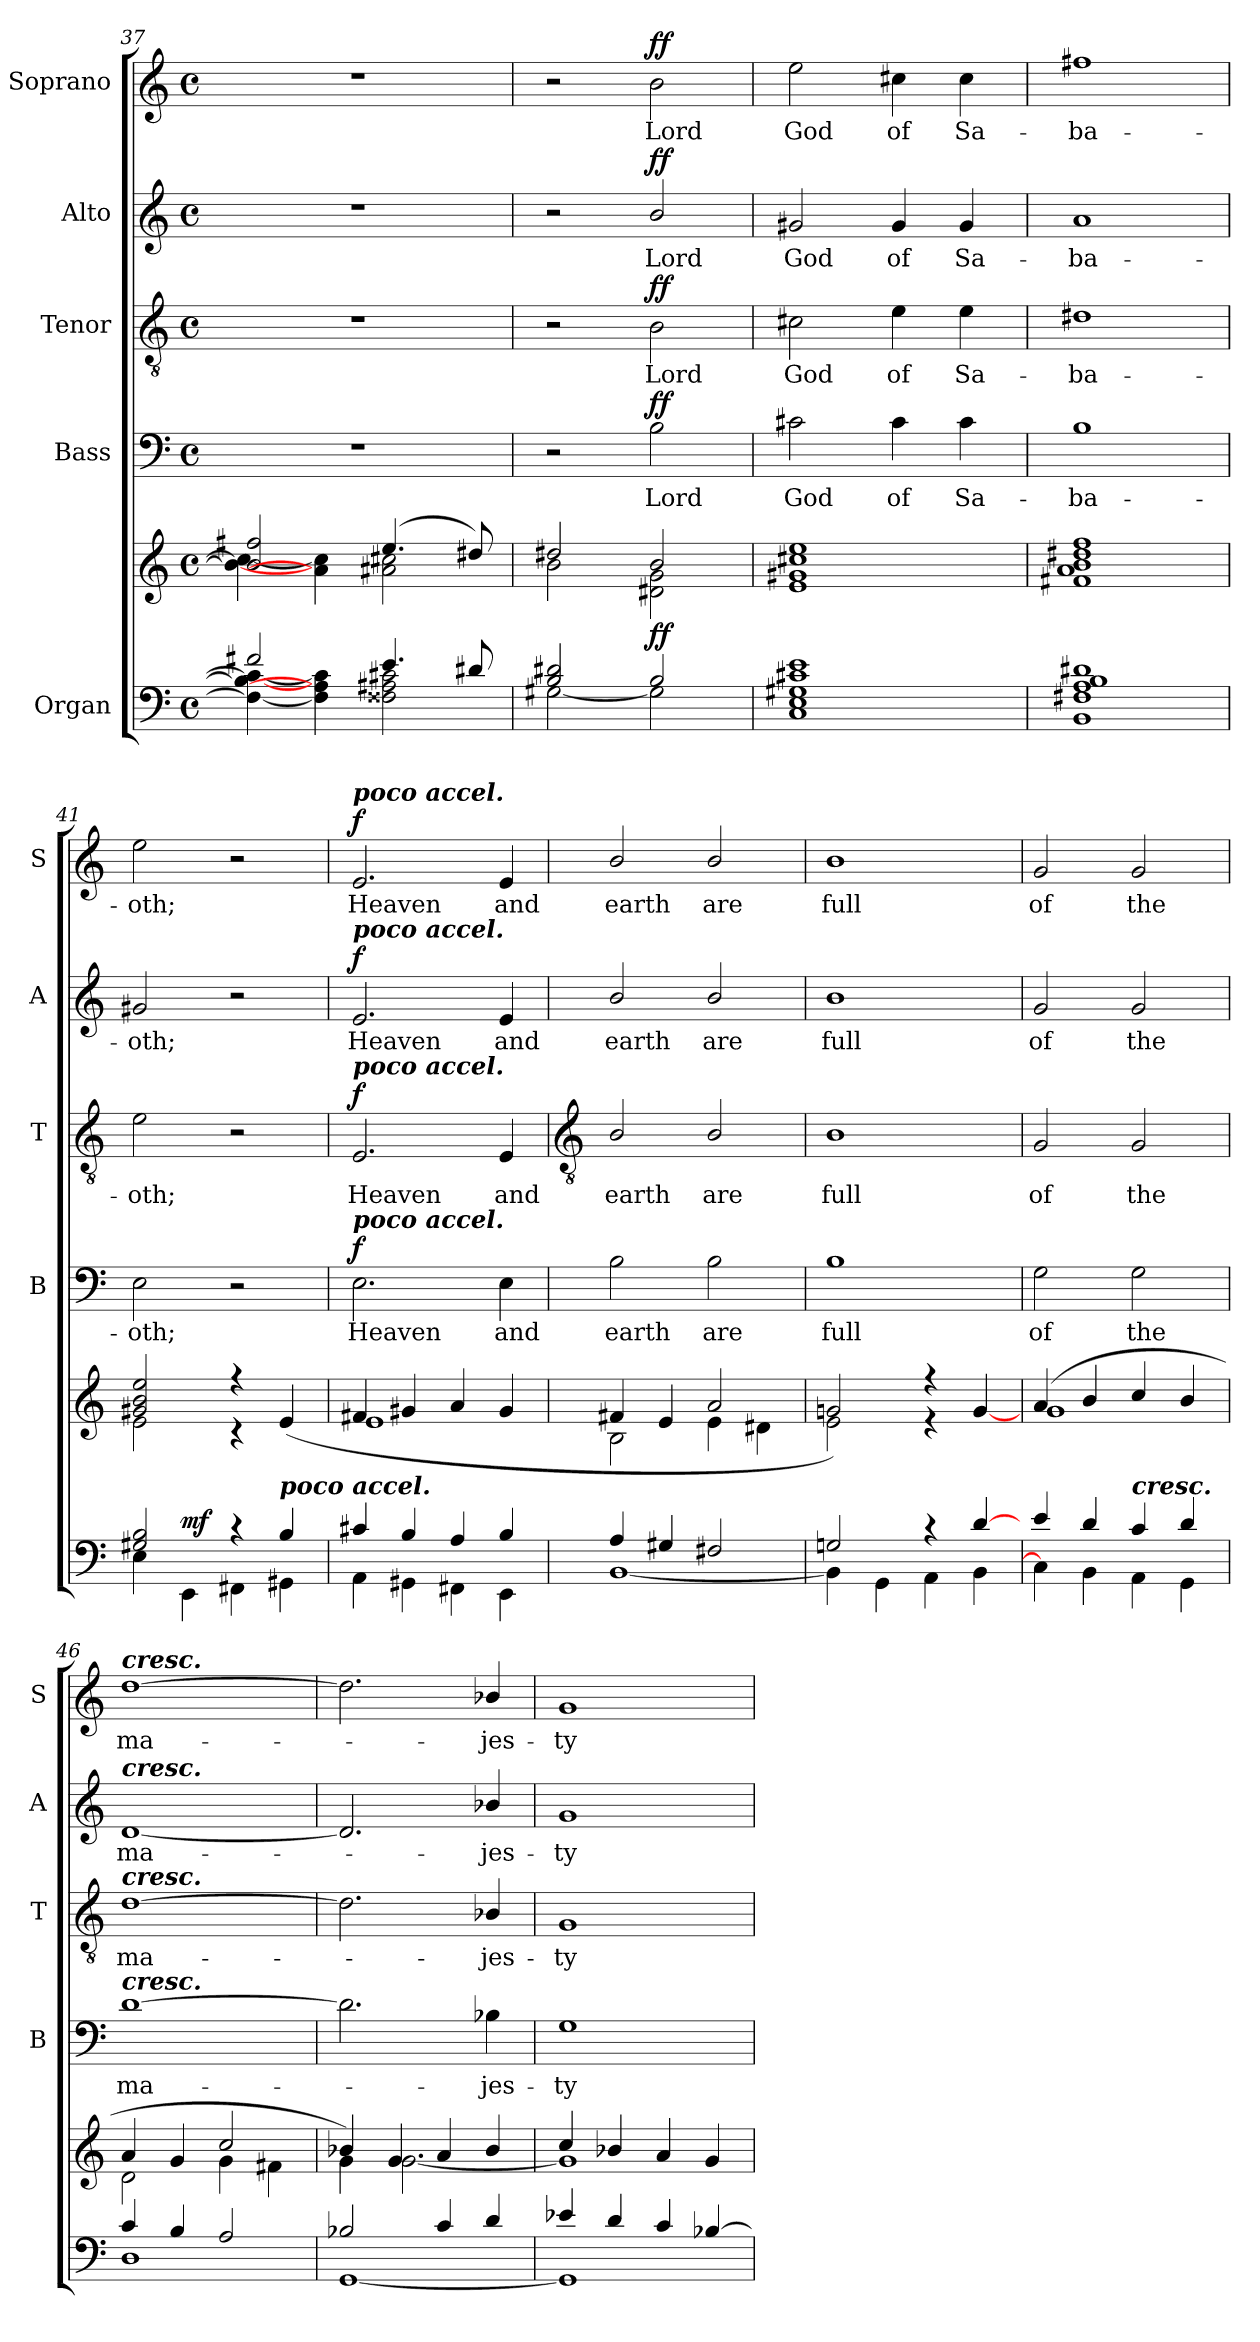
**kern	**kern	**dynam	**kern	**text	**dynam	**kern	**text	**dynam	**kern	**text	**dynam	**kern	**text	**dynam
*part5	*part5	*part5	*part4	*part4	*part4	*part3	*part3	*part3	*part2	*part2	*part2	*part1	*part1	*part1
*staff6	*staff5	*staff5/6	*staff4	*staff4	*staff4	*staff3	*staff3	*staff3	*staff2	*staff2	*staff2	*staff1	*staff1	*staff1
*I"Organ	*	*	*I"Bass	*	*	*I"Tenor	*	*	*I"Alto	*	*	*I"Soprano	*	*
*	*	*	*I'B	*	*	*I'T	*	*	*I'A	*	*	*I'S	*	*
*clefF4	*clefG2	*	*clefF4	*	*	*clefGv2	*	*	*clefG2	*	*	*clefG2	*	*
*k[]	*k[]	*	*k[]	*	*	*k[]	*	*	*k[]	*	*	*k[]	*	*
*C:	*C:	*	*C:	*	*	*C:	*	*	*C:	*	*	*C:	*	*
*M4/4	*M4/4	*	*M4/4	*	*	*M4/4	*	*	*M4/4	*	*	*M4/4	*	*
*met(c)	*met(c)	*	*met(c)	*	*	*met(c)	*	*	*met(c)	*	*	*met(c)	*	*
=37	=37	=37	=37	=37	=37	=37	=37	=37	=37	=37	=37	=37	=37	=37
*^	*^	*	*	*	*	*	*	*	*	*	*	*	*	*
2f#X/	4F#\_ 4B\_ 4c#\_	2b/ 2ff#X/	4b\_ 4cc#\_	.	1r	.	.	1r	.	.	1r	.	.	1r	.	.
.	4F#\] 4A\] 4c#\]	.	4a\] 4cc#\]	.	.	.	.	.	.	.	.	.	.	.	.	.
4.e/	2F##X\ 2A#X\ 2c#X\	(>4.ee/	2a#X\ 2cc#X\	.	.	.	.	.	.	.	.	.	.	.	.	.
8d#X/	.	8dd#X/)	.	.	.	.	.	.	.	.	.	.	.	.	.	.
=38	=38	=38	=38	=38	=38	=38	=38	=38	=38	=38	=38	=38	=38	=38	=38	=38
2B/ 2d#X/	[2G#X\	2dd#X/	2b\	.	2r	.	.	2r	.	.	2r	.	.	2r	.	.
!	!	!	!	!LO:DY:b	!	!LO:LY:b	!LO:DY:b	!	!LO:LY:b	!LO:DY:b	!	!LO:LY:b	!LO:DY:b	!	!LO:LY:b	!LO:DY:b
2B/	2G#\]	2b/	2d#X\ 2g\	ff	2B	Lord	ff	2B	Lord	ff	2b/	Lord	ff	2b	Lord	ff
=39	=39	=39	=39	=39	=39	=39	=39	=39	=39	=39	=39	=39	=39	=39	=39	=39
!	!	!	!	!	!	!LO:LY:b	!	!	!LO:LY:b	!	!	!LO:LY:b	!	!	!LO:LY:b	!
1c#X/ 1e/	1C\ 1E\ 1G#X\	1cc#X/ 1ee/	1e\ 1g#X\	.	2c#X	God	.	2c#X	God	.	2g#X	God	.	2ee	God	.
!	!	!	!	!	!	!LO:LY:b	!	!	!LO:LY:b	!	!	!LO:LY:b	!	!	!LO:LY:b	!
.	.	.	.	.	4c#	of	.	4e	of	.	4g#	of	.	4cc#X	of	.
!	!	!	!	!	!	!LO:LY:b	!	!	!LO:LY:b	!	!	!LO:LY:b	!	!	!LO:LY:b	!
.	.	.	.	.	4c#	Sa-	.	4e	Sa-	.	4g#	Sa-	.	4cc#	Sa-	.
=40	=40	=40	=40	=40	=40	=40	=40	=40	=40	=40	=40	=40	=40	=40	=40	=40
!	!	!	!	!	!	!LO:LY:b	!	!	!LO:LY:b	!	!	!LO:LY:b	!	!	!LO:LY:b	!
1F#X/ 1A/ 1B/ 1d#X/	1BB\	1ff/	1f#X\ 1a\ 1b\ 1dd#X\	.	1B	-ba-	.	1d#X	-ba-	.	1a	-ba-	.	1ff#X	-ba-	.
=41	=41	=41	=41	=41	=41	=41	=41	=41	=41	=41	=41	=41	=41	=41	=41	=41
!	!	!	!	!	!	!LO:LY:b	!	!	!LO:LY:b	!	!	!LO:LY:b	!	!	!LO:LY:b	!
2G#X/ 2B/	4E\	2g#X/ 2b/ 2ee/	2e\	.	2E	-oth;	.	2e	-oth;	.	2g#X	-oth;	.	2ee	-oth;	.
!	!	!	!	!LO:DY:a=2	!	!	!	!	!	!	!	!	!	!	!	!
.	4EE\	.	.	mf	.	.	.	.	.	.	.	.	.	.	.	.
4r	4FF#X\	4r	4r	.	2r	.	.	2r	.	.	2r	.	.	2r	.	.
!LO:TX:a:Bi:t=poco accel.	!	!	!	!	!	!	!	!	!	!	!	!	!	!	!	!
4B/	4GG#X\	(>4e/	4ryy	.	.	.	.	.	.	.	.	.	.	.	.	.
=42	=42	=42	=42	=42	=42	=42	=42	=42	=42	=42	=42	=42	=42	=42	=42	=42
!	!	!	!	!	!	!	!	!	!	!	!	!	!	!LO:TX:a:Bi:t=poco accel.	!	!
!	!	!	!	!	!	!	!	!	!	!	!LO:TX:a:Bi:t=poco accel.	!	!	!	!	!
!	!	!	!	!	!	!	!	!LO:TX:a:Bi:t=poco accel.	!	!	!	!	!	!	!	!
!	!	!	!	!	!LO:TX:a:Bi:t=poco accel.	!	!	!	!	!	!	!	!	!	!	!
!	!	!	!	!	!	!LO:LY:b	!LO:DY:b	!	!LO:LY:b	!LO:DY:b	!	!LO:LY:b	!LO:DY:b	!	!LO:LY:b	!LO:DY:b
4c#X/	4AA\	4f#X/	1e\	.	2.E	Heaven	f	2.E	Heaven	f	2.e	Heaven	f	2.e	Heaven	f
4B/	4GG#X\	4g#X/	.	.	.	.	.	.	.	.	.	.	.	.	.	.
4A/	4FF#X\	4a/	.	.	.	.	.	.	.	.	.	.	.	.	.	.
!	!	!	!	!	!	!LO:LY:b	!	!	!LO:LY:b	!	!	!LO:LY:b	!	!	!LO:LY:b	!
4B/	4EE\	4g#/	.	.	4E	and	.	4E	and	.	4e	and	.	4e	and	.
!!LO:LB:g=z
=43	=43	=43	=43	=43	=43	=43	=43	=43	=43	=43	=43	=43	=43	=43	=43	=43
*	*	*	*	*	*	*	*	*clefGv2	*	*	*	*	*	*	*	*
!	!	!	!	!	!	!LO:LY:b	!	!	!LO:LY:b	!	!	!LO:LY:b	!	!	!LO:LY:b	!
4A/	[1BB\	4f#X/	2B\	.	2B	earth	.	2B/	earth	.	2b/	earth	.	2b/	earth	.
4G#X/	.	4e/	.	.	.	.	.	.	.	.	.	.	.	.	.	.
!	!	!	!	!	!	!LO:LY:b	!	!	!LO:LY:b	!	!	!LO:LY:b	!	!	!LO:LY:b	!
2F#X/	.	2a/	4e\	.	2B	are	.	2B/	are	.	2b/	are	.	2b/	are	.
.	.	.	4d#X\	.	.	.	.	.	.	.	.	.	.	.	.	.
=44	=44	=44	=44	=44	=44	=44	=44	=44	=44	=44	=44	=44	=44	=44	=44	=44
!	!	!	!	!	!	!LO:LY:b	!	!	!LO:LY:b	!	!	!LO:LY:b	!	!	!LO:LY:b	!
2Gn/	4BB\]	2gn/)	2e\	.	1B	full	.	1B	full	.	1b	full	.	1b	full	.
.	4GG\	.	.	.	.	.	.	.	.	.	.	.	.	.	.	.
4r	4AA\	4r	4r	.	.	.	.	.	.	.	.	.	.	.	.	.
[4d/	4BB\	[4g/	4ryy	.	.	.	.	.	.	.	.	.	.	.	.	.
=45	=45	=45	=45	=45	=45	=45	=45	=45	=45	=45	=45	=45	=45	=45	=45	=45
!	!	!	!	!	!	!LO:LY:b	!	!	!LO:LY:b	!	!	!LO:LY:b	!	!	!LO:LY:b	!
4e/	4C\]	(>4a/	1g\	.	2G	of	.	2G	of	.	2g	of	.	2g	of	.
4d/	4BB\	4b/	.	.	.	.	.	.	.	.	.	.	.	.	.	.
!LO:TX:a:Bi:t=cresc.	!	!	!	!	!	!	!	!	!	!	!	!	!	!	!	!
!	!	!	!	!	!	!LO:LY:b	!	!	!LO:LY:b	!	!	!LO:LY:b	!	!	!LO:LY:b	!
4c/	4AA\	4cc/	.	.	2G	the	.	2G	the	.	2g	the	.	2g	the	.
4d/	4GG\	4b/	.	.	.	.	.	.	.	.	.	.	.	.	.	.
=46	=46	=46	=46	=46	=46	=46	=46	=46	=46	=46	=46	=46	=46	=46	=46	=46
!	!	!	!	!	!	!	!	!	!	!	!	!	!	!LO:TX:a:Bi:t=cresc.	!	!
!	!	!	!	!	!	!	!	!	!	!	!LO:TX:a:Bi:t=cresc.	!	!	!	!	!
!	!	!	!	!	!	!	!	!LO:TX:a:Bi:t=cresc.	!	!	!	!	!	!	!	!
!	!	!	!	!	!LO:TX:a:Bi:t=cresc.	!	!	!	!	!	!	!	!	!	!	!
!	!	!	!	!	!	!LO:LY:b	!	!	!LO:LY:b	!	!	!LO:LY:b	!	!	!LO:LY:b	!
4c/	1D\	4a/	2d\	.	[1d	ma-	.	[1d	ma-	.	[1d	ma-	.	[1dd	ma-	.
4B/	.	4g/	.	.	.	.	.	.	.	.	.	.	.	.	.	.
2A/	.	2cc/	4g\	.	.	.	.	.	.	.	.	.	.	.	.	.
.	.	.	4f#X\	.	.	.	.	.	.	.	.	.	.	.	.	.
=47	=47	=47	=47	=47	=47	=47	=47	=47	=47	=47	=47	=47	=47	=47	=47	=47
2B-X/	[1GG\	4b-X/)	4g\	.	2.d]	.	.	2.d]	.	.	2.d]	.	.	2.dd]	.	.
.	.	4g/	[2.g\	.	.	.	.	.	.	.	.	.	.	.	.	.
4c/	.	4a/	.	.	.	.	.	.	.	.	.	.	.	.	.	.
!	!	!	!	!	!	!LO:LY:b	!	!	!LO:LY:b	!	!	!LO:LY:b	!	!	!LO:LY:b	!
4d/	.	4b-/	.	.	4B-X	jes-	.	4B-X/	jes-	.	4b-X/	-jes-	.	4b-X/	jes-	.
=48	=48	=48	=48	=48	=48	=48	=48	=48	=48	=48	=48	=48	=48	=48	=48	=48
!	!	!	!	!	!	!LO:LY:b	!	!	!LO:LY:b	!	!	!LO:LY:b	!	!	!LO:LY:b	!
4e-X/	1GG\]	4cc/	1g\]	.	1G	-ty	.	1G	-ty	.	1g	-ty	.	1g	-ty	.
4d/	.	4b-X/	.	.	.	.	.	.	.	.	.	.	.	.	.	.
4c/	.	4a/	.	.	.	.	.	.	.	.	.	.	.	.	.	.
[4B-X/	.	4g/	.	.	.	.	.	.	.	.	.	.	.	.	.	.
*v	*v	*	*	*	*	*	*	*	*	*	*	*	*	*	*	*
*	*v	*v	*	*	*	*	*	*	*	*	*	*	*	*	*
=	=	=	=	=	=	=	=	=	=	=	=	=	=	=
*-	*-	*-	*-	*-	*-	*-	*-	*-	*-	*-	*-	*-	*-	*-
